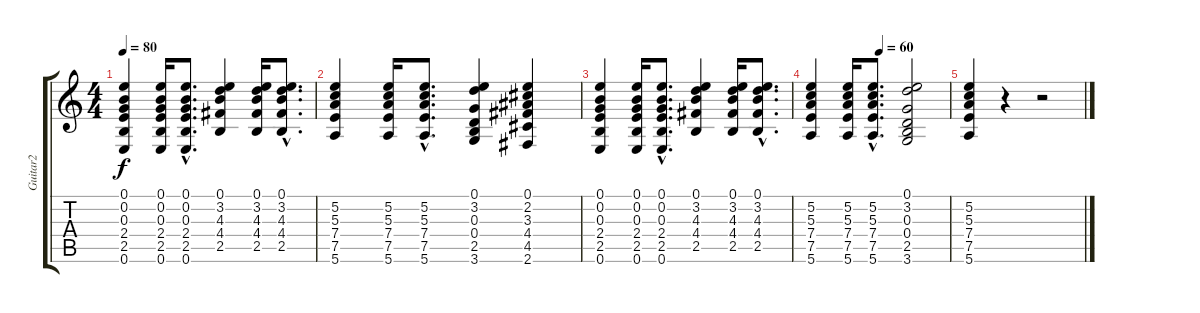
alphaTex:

\track ("Guitar2" "Guitar2") {instrument acousticguitarsteel}
\staff {score tabs}
\tuning (E4 B3 G3 D3 A2 E2) {hide}
\ts (4 4)
\tempo 80
\clef g2
\ks c
(0.1 0.2 0.3 2.4 2.5 0.6).4{dy f} (0.1 0.2 0.3 2.4 2.5 0.6).16 (0.1{hac} 0.2{hac} 0.3{hac} 2.4{hac} 2.5{hac} 0.6{hac}).8{d} (0.1 3.2 4.3 4.4 2.5).4 (0.1 3.2 4.3 4.4 2.5).16 (0.1{hac} 3.2{hac} 4.3{hac} 4.4{hac} 2.5{hac}).8{d} |
(5.2 5.3 7.4 7.5 5.6).4 (5.2 5.3 7.4 7.5 5.6).16 (5.2{hac} 5.3{hac} 7.4{hac} 7.5{hac} 5.6{hac}).8{d} (0.1 3.2 0.3 0.4 2.5 3.6).4 (0.1 2.2 3.3 4.4 4.5 2.6).4 |
(0.1 0.2 0.3 2.4 2.5 0.6).4 (0.1 0.2 0.3 2.4 2.5 0.6).16 (0.1{hac} 0.2{hac} 0.3{hac} 2.4{hac} 2.5{hac} 0.6{hac}).8{d} (0.1 3.2 4.3 4.4 2.5).4 (0.1 3.2 4.3 4.4 2.5).16 (0.1{hac} 3.2{hac} 4.3{hac} 4.4{hac} 2.5{hac}).8{d} |
\tempo (60 0.5)
(5.2 5.3 7.4 7.5 5.6).4 (5.2 5.3 7.4 7.5 5.6).16 (5.2{hac} 5.3{hac} 7.4{hac} 7.5{hac} 5.6{hac}).8{d} (0.1 3.2 0.3 0.4 2.5 3.6).2 |
(5.2 5.3 7.4 7.5 5.6).4 r.4 r.2
